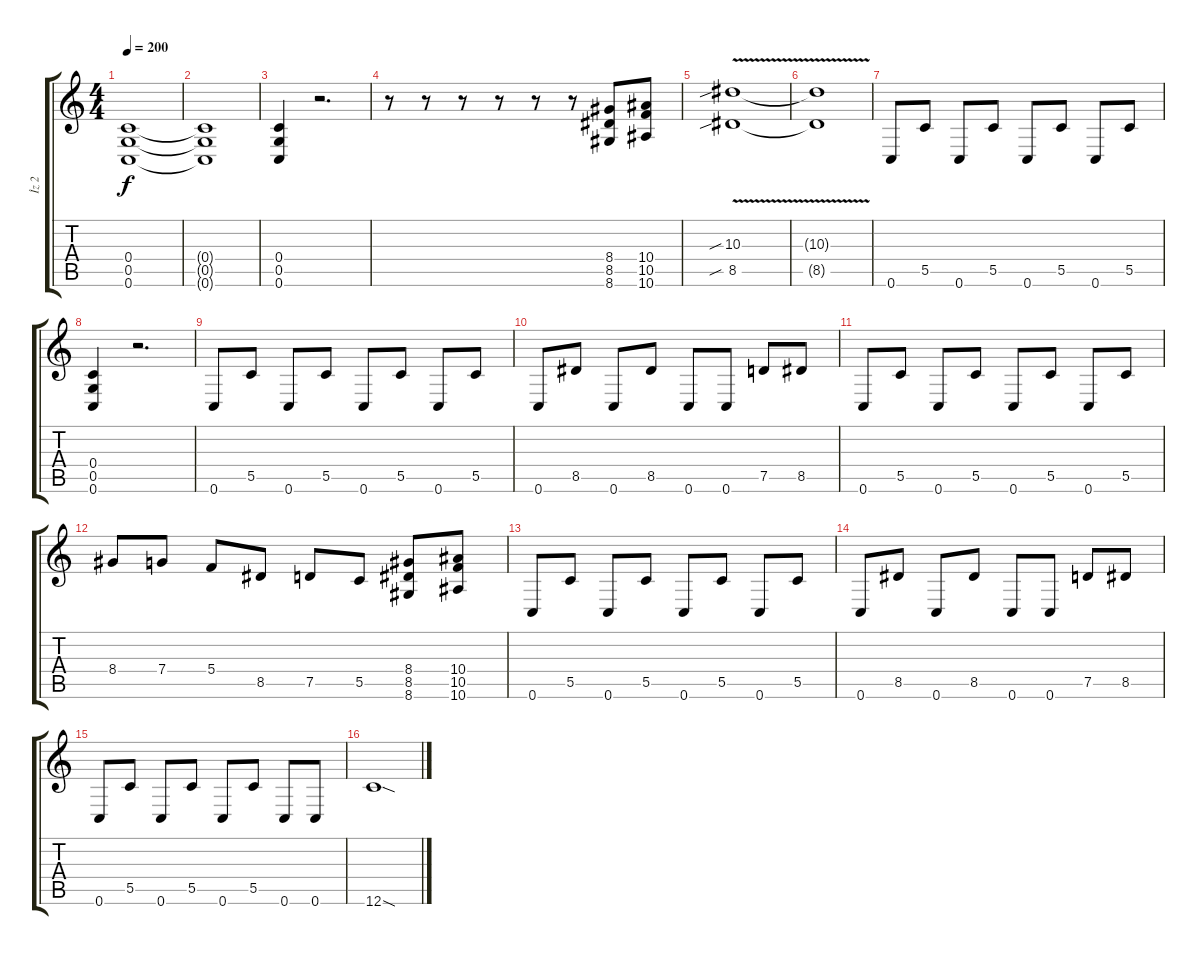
\track ("İz 2" "İz 2") {instrument distortionguitar}
\staff {score tabs}
\tuning (D4 A3 F3 C3 G2 C2) {hide}
\ts (4 4)
\tempo 200
\clef g2
\ks c
(0.4 0.5 0.6).1{dy f} |
(0.4{t} 0.5{t} 0.6{t}).1 |
(0.4 0.5 0.6).4 r.2{d} |
r.8 r.8 r.8 r.8 r.8 r.8 (8.4 8.5 8.6).8 (10.4 10.5 10.6).8 |
(10.3{v sib} 8.5{v sib}).1 |
(10.3{t} 8.5{t}).1 |
0.6.8 5.5.8 0.6.8 5.5.8 0.6.8 5.5.8 0.6.8 5.5.8 |
(0.4 0.5 0.6).4 r.2{d} |
0.6.8 5.5.8 0.6.8 5.5.8 0.6.8 5.5.8 0.6.8 5.5.8 |
0.6.8 8.5.8 0.6.8 8.5.8 0.6.8 0.6.8 7.5.8 8.5.8 |
0.6.8 5.5.8 0.6.8 5.5.8 0.6.8 5.5.8 0.6.8 5.5.8 |
8.4.8 7.4.8 5.4.8 8.5.8 7.5.8 5.5.8 (8.4 8.5 8.6).8 (10.4 10.5 10.6).8 |
0.6.8 5.5.8 0.6.8 5.5.8 0.6.8 5.5.8 0.6.8 5.5.8 |
0.6.8 8.5.8 0.6.8 8.5.8 0.6.8 0.6.8 7.5.8 8.5.8 |
0.6.8 5.5.8 0.6.8 5.5.8 0.6.8 5.5.8 0.6.8 0.6.8 |
12.6{sod}.1
